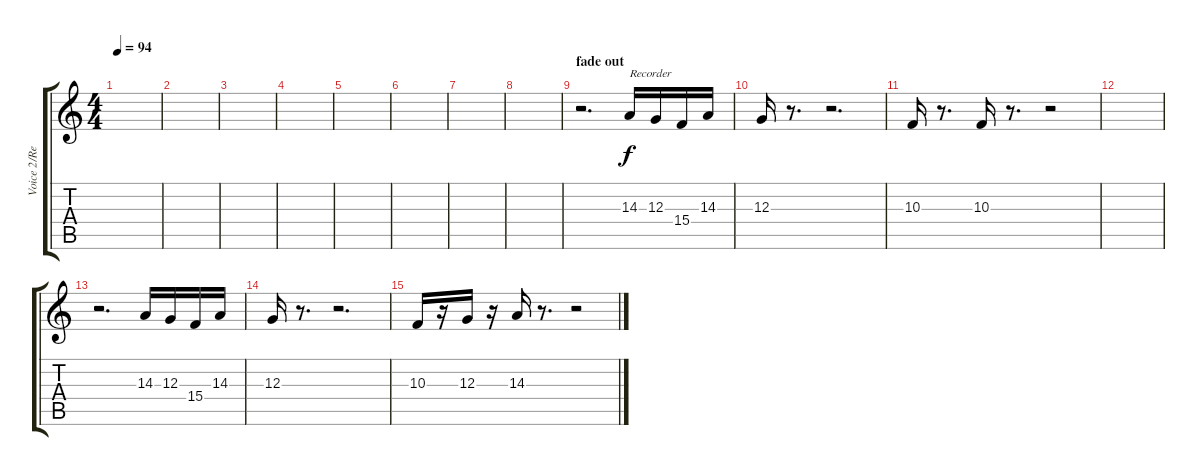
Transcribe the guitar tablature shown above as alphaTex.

\track ("Voice 2/Recorder" "Voice 2/Re") {instrument altosax}
\staff {score tabs}
\tuning (E4 B3 G3 D3 A2 E2) {hide}
\ts (4 4)
\tempo 94
\clef g2
\ks c
|
|
|
|
|
|
|
|
\section ("" "fade out")
r.2{d} 14.3.16{txt "Recorder" volume 12 instrument recorder} 12.3.16 15.4.16 14.3.16 |
12.3.16 r.8{d} r.2{d} |
10.3.16{volume 8 instrument recorder} r.8{d} 10.3.16 r.8{d} r.2 |
|
r.2{d} 14.3.16{volume 4 instrument recorder} 12.3.16 15.4.16 14.3.16 |
12.3.16 r.8{d} r.2{d} |
10.3.16{volume 2 instrument recorder} r.16 12.3.16 r.16 14.3.16 r.8{d} r.2
